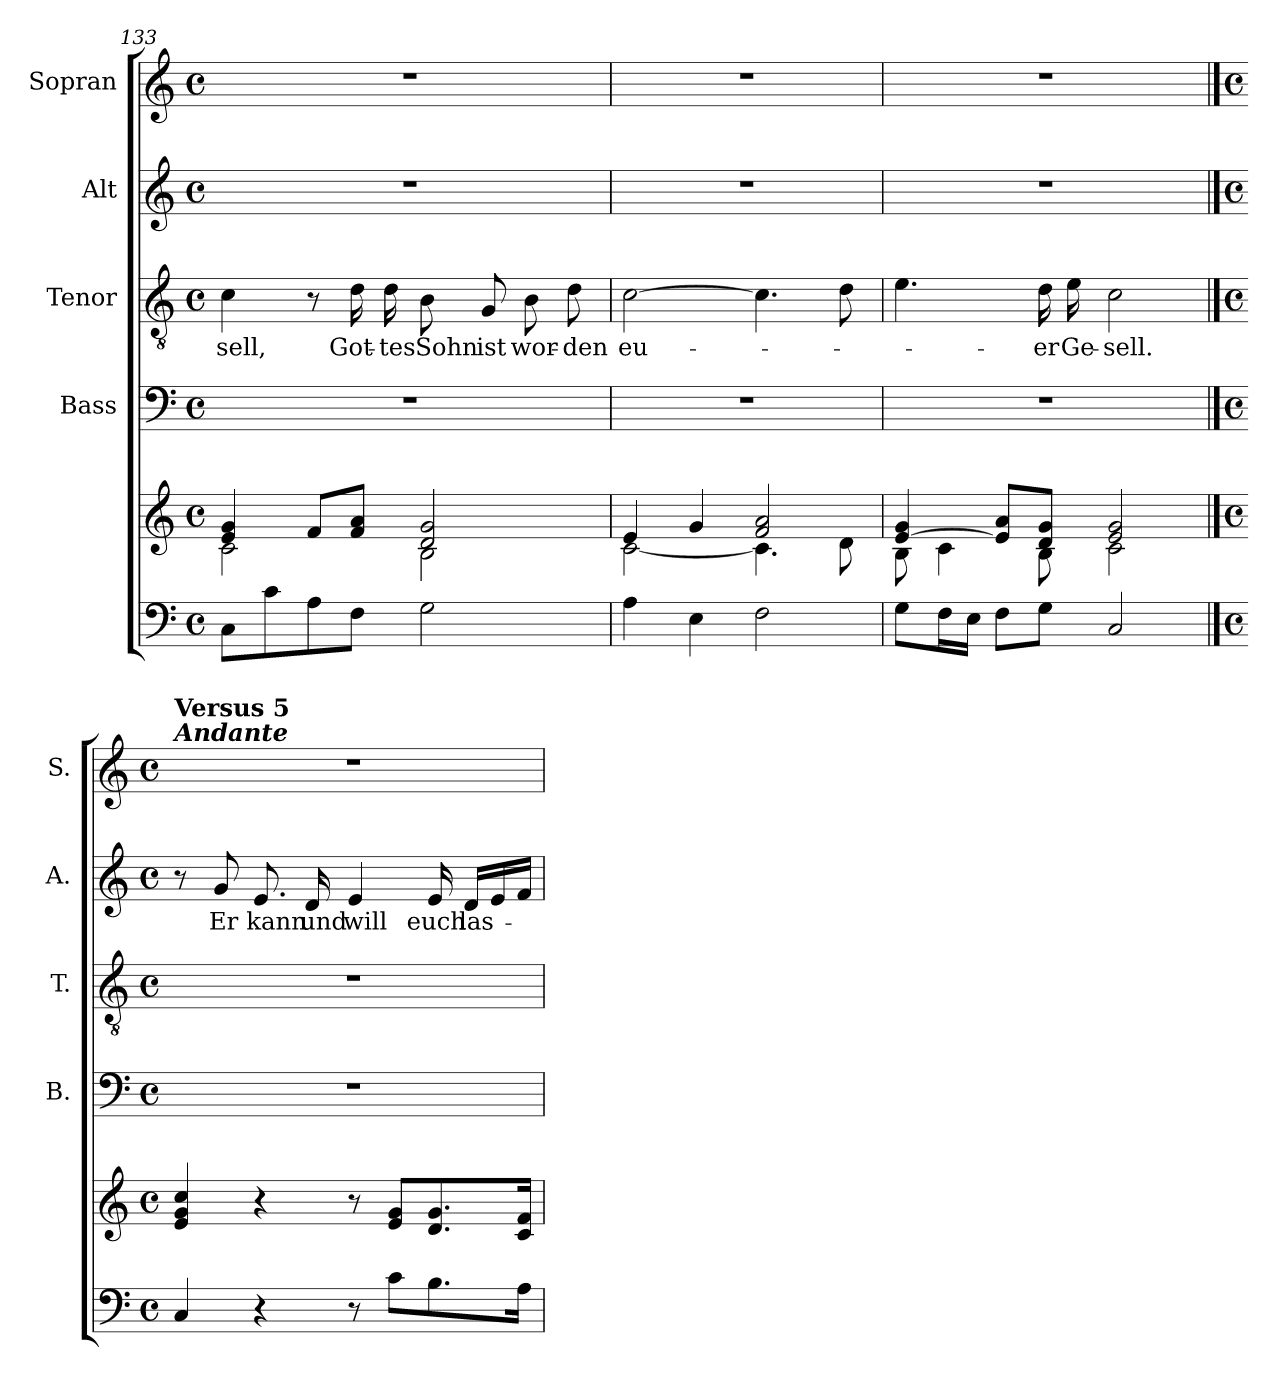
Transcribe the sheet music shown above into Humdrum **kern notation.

**kern	**kern	**kern	**kern	**text	**kern	**text	**kern
*part5	*part5	*part4	*part3	*part3	*part2	*part2	*part1
*staff6	*staff5	*staff4	*staff3	*staff3	*staff2	*staff2	*staff1
*	*	*I"Bass	*I"Tenor	*	*I"Alt	*	*I"Sopran
*	*	*I'B.	*I'T.	*	*I'A.	*	*I'S.
*clefF4	*clefG2	*clefF4	*clefGv2	*	*clefG2	*	*clefG2
*k[]	*k[]	*k[]	*k[]	*	*k[]	*	*k[]
*C:	*C:	*C:	*C:	*	*C:	*	*C:
*M4/4	*M4/4	*M4/4	*M4/4	*	*M4/4	*	*M4/4
*met(c)	*met(c)	*met(c)	*met(c)	*	*met(c)	*	*met(c)
=133	=133	=133	=133	=133	=133	=133	=133
*	*^	*	*	*	*	*	*
!	!	!	!	!	!LO:LY:b	!	!	!
8C\L	4e/ 4g/	2c\	1r	4c\	-sell,	1r	.	1r
8c\	.	.	.	.	.	.	.	.
8A\	8f/L	.	.	8r	.	.	.	.
!	!	!	!	!	!LO:LY:b	!	!	!
8F\J	8f/ 8a/J	.	.	16d\	Got-	.	.	.
!	!	!	!	!	!LO:LY:b	!	!	!
.	.	.	.	16d\	-tes	.	.	.
!	!	!	!	!	!LO:LY:b	!	!	!
2G\	2d/ 2g/	2B\	.	8B\	Sohn	.	.	.
!	!	!	!	!	!LO:LY:b	!	!	!
.	.	.	.	8G/	ist	.	.	.
!	!	!	!	!	!LO:LY:b	!	!	!
.	.	.	.	8B\	wor-	.	.	.
!	!	!	!	!	!LO:LY:b	!	!	!
.	.	.	.	8d\	-den	.	.	.
=134	=134	=134	=134	=134	=134	=134	=134	=134
!	!	!	!	!	!LO:LY:b	!	!	!
4A\	4e/	[<2c\	1r	[2c\	eu-	1r	.	1r
4E\	4g/	.	.	.	.	.	.	.
2F\	2f/ 2a/	4.c\]	.	4.c\]	.	.	.	.
.	.	8d\	.	8d\	.	.	.	.
=135	=135	=135	=135	=135	=135	=135	=135	=135
8G\L	[>4e/ 4g/	8B\	1r	4.e\	.	1r	.	1r
16F\L	.	4c\	.	.	.	.	.	.
16E\JJ	.	.	.	.	.	.	.	.
8F\L	8e/] 8a/L	.	.	.	.	.	.	.
!	!	!	!	!	!LO:LY:b	!	!	!
8G\J	8d/ 8g/J	8B\	.	16d\	-er	.	.	.
!	!	!	!	!	!LO:LY:b	!	!	!
.	.	.	.	16e\	Ge-	.	.	.
!	!	!	!	!	!LO:LY:b	!	!	!
2C/	2e/ 2g/	2c\	.	2c\	-sell.	.	.	.
*	*v	*v	*	*	*	*	*	*
!!LO:LB:g=z
==136	==136	==136	==136	==136	==136	==136	==136
*M4/4	*M4/4	*M4/4	*M4/4	*	*M4/4	*	*M4/4
*met(c)	*met(c)	*met(c)	*met(c)	*	*met(c)	*	*met(c)
*	*^	*	*	*	*	*	*
!	!	!	!	!	!	!	!	!LO:TX:a:Bi:t=Andante
!	!	!	!	!	!	!	!	!LO:TX:a:B:t=Versus 5
*	*v	*v	*	*	*	*	*	*
4C/	4e/ 4g/ 4cc/	1r	1r	.	8r	.	1r
!	!	!	!	!	!	!LO:LY:b	!
.	.	.	.	.	8g/	Er	.
!	!	!	!	!	!	!LO:LY:b	!
4r	4r	.	.	.	8.e/	kann	.
!	!	!	!	!	!	!LO:LY:b	!
.	.	.	.	.	16d/	und	.
!	!	!	!	!	!	!LO:LY:b	!
8r	8r	.	.	.	4e/	will	.
8c\L	8e/ 8g/L	.	.	.	.	.	.
!	!	!	!	!	!	!LO:LY:b	!
8.B\	8.d/ 8.g/	.	.	.	16e/	euch	.
!	!	!	!	!	!	!LO:LY:b	!
.	.	.	.	.	16d/LL	las-	.
.	.	.	.	.	16e/	.	.
16A\Jk	16c/ 16f/Jk	.	.	.	16f/JJ	.	.
=	=	=	=	=	=	=	=
*-	*-	*-	*-	*-	*-	*-	*-
